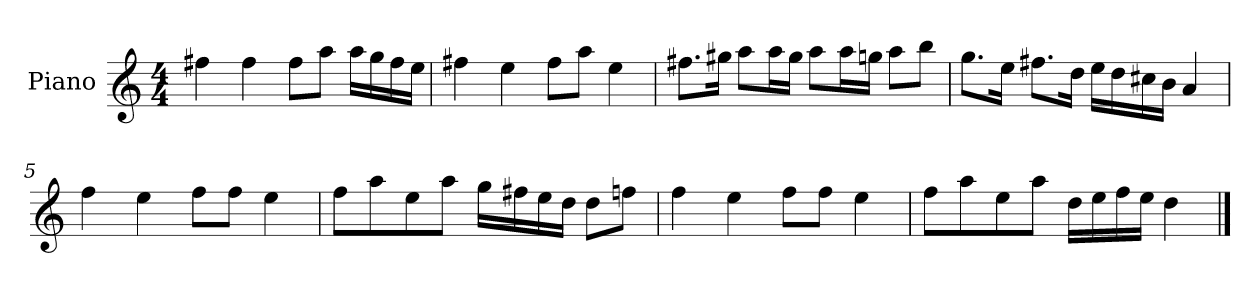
**kern
*part1
*staff1
*I"Piano
*I'P-no
*clefG2
*k[]
*M4/4
*MM90
=1
4ff#X\
4ff#\
8ff#\L
8aa\J
16aa\LL
16gg\
16ff#\
16ee\JJ
=2
4ff#X\
4ee\
8ff#\L
8aa\J
4ee\
=3
8.ff#X\L
16gg#X\Jk
8aa\L
16aa\L
16gg#\JJ
8aa\L
16aa\L
16ggn\JJ
8aa\L
8bb\J
=4
8.gg\L
16ee\Jk
8.ff#X\L
16dd\Jk
16ee\LL
16dd\
16cc#X\
16b\JJ
4a/
!!LO:LB:g=z
=5
4ff\
4ee\
8ff\L
8ff\J
4ee\
=6
8ff\L
8aa\
8ee\
8aa\J
16gg\LL
16ff#X\
16ee\
16dd\JJ
8dd\L
8ffn\J
=7
4ff\
4ee\
8ff\L
8ff\J
4ee\
=8
8ff\L
8aa\
8ee\
8aa\J
16dd\LL
16ee\
16ff\
16ee\JJ
4dd\
==
*-
